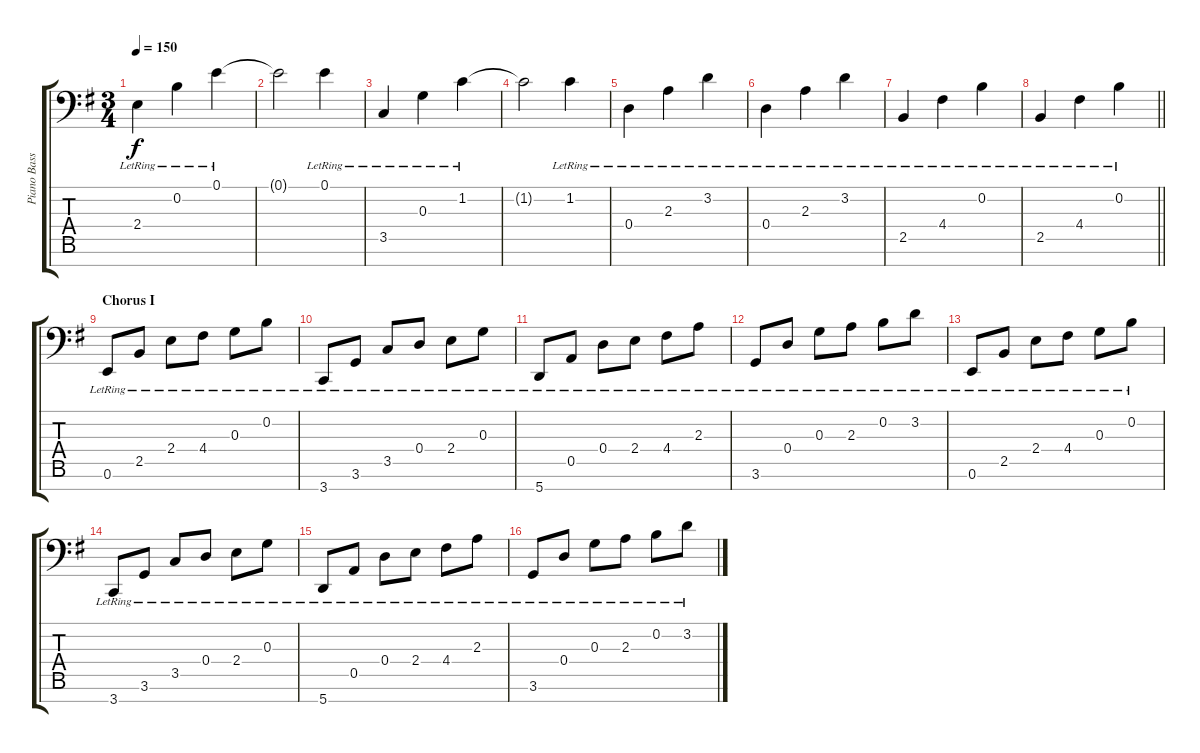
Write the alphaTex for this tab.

\track ("Piano Bass" "Piano Bass") {instrument acousticgrandpiano}
\staff {score tabs}
\tuning (E4 B3 G3 D3 A2 E2 A1) {hide}
\ts (3 4)
\tempo 150
\clef f4
\ks g
2.4{lr}.4{dy f} 0.2{lr}.4 0.1{lr}.4 |
0.1{t}.2 0.1{lr}.4 |
3.5{lr}.4 0.3{lr}.4 1.2{lr}.4 |
1.2{t}.2 1.2{lr}.4 |
0.4{lr}.4 2.3{lr}.4 3.2{lr}.4 |
0.4{lr}.4 2.3{lr}.4 3.2{lr}.4 |
2.5{lr}.4 4.4{lr}.4 0.2{lr}.4 |
\barLineRight lightlight
2.5{lr}.4 4.4{lr}.4 0.2{lr}.4 |
\section ("" "Chorus I")
0.6{lr}.8 2.5{lr}.8 2.4{lr}.8 4.4{lr}.8 0.3{lr}.8 0.2{lr}.8 |
3.7{lr}.8 3.6{lr}.8 3.5{lr}.8 0.4{lr}.8 2.4{lr}.8 0.3{lr}.8 |
5.7{lr}.8 0.5{lr}.8 0.4{lr}.8 2.4{lr}.8 4.4{lr}.8 2.3{lr}.8 |
3.6{lr}.8 0.4{lr}.8 0.3{lr}.8 2.3{lr}.8 0.2{lr}.8 3.2{lr}.8 |
0.6{lr}.8 2.5{lr}.8 2.4{lr}.8 4.4{lr}.8 0.3{lr}.8 0.2{lr}.8 |
3.7{lr}.8 3.6{lr}.8 3.5{lr}.8 0.4{lr}.8 2.4{lr}.8 0.3{lr}.8 |
5.7{lr}.8 0.5{lr}.8 0.4{lr}.8 2.4{lr}.8 4.4{lr}.8 2.3{lr}.8 |
3.6{lr}.8 0.4{lr}.8 0.3{lr}.8 2.3{lr}.8 0.2{lr}.8 3.2{lr}.8
